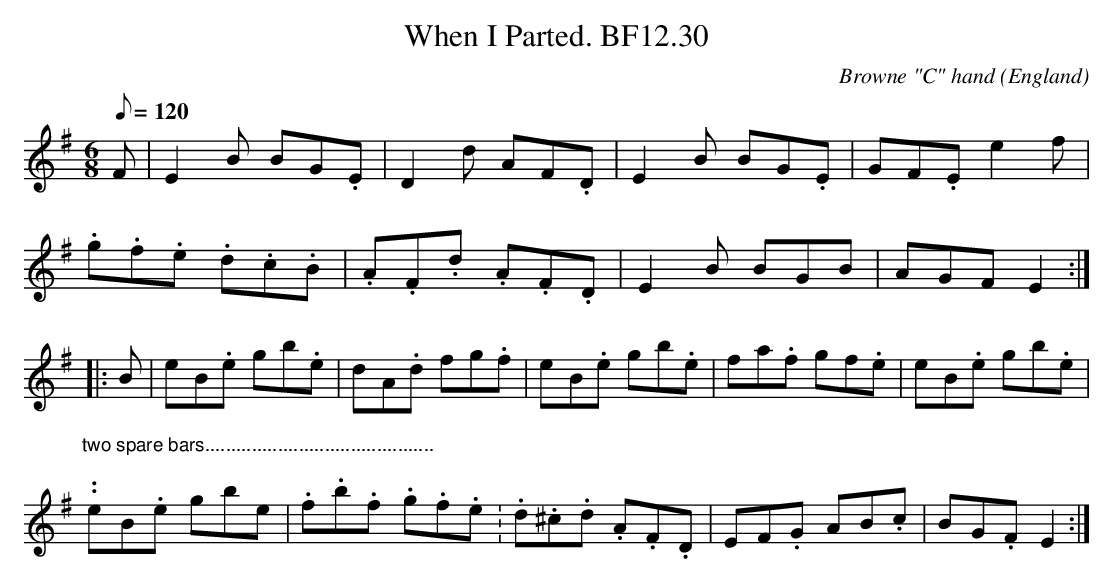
X:1
T:When I Parted. BF12.30
M:6/8
L:1/8
Q:120
C:Browne "C" hand
O:England
K:G
F|E2B B-G.E|D2d A-F.D|E2B B-G.E|G-F.Ee2f|!
.g.f.e .d.c.B|.A.F.d .A.F.D|E2B BGB|AGFE2:|!
|:B|e-B.e g-b.e|d-A.d f-g.f|e-B.e g-b.e|f-a.f g-f.e|
e-B.e g-b.e|!"two spare bars............................................
..?"
e-B.e g-be|.f.b.f .g.f.e.|
.d.^c.d .A.F.D|E-F.G A-B.c|B-G.FE2:|]
